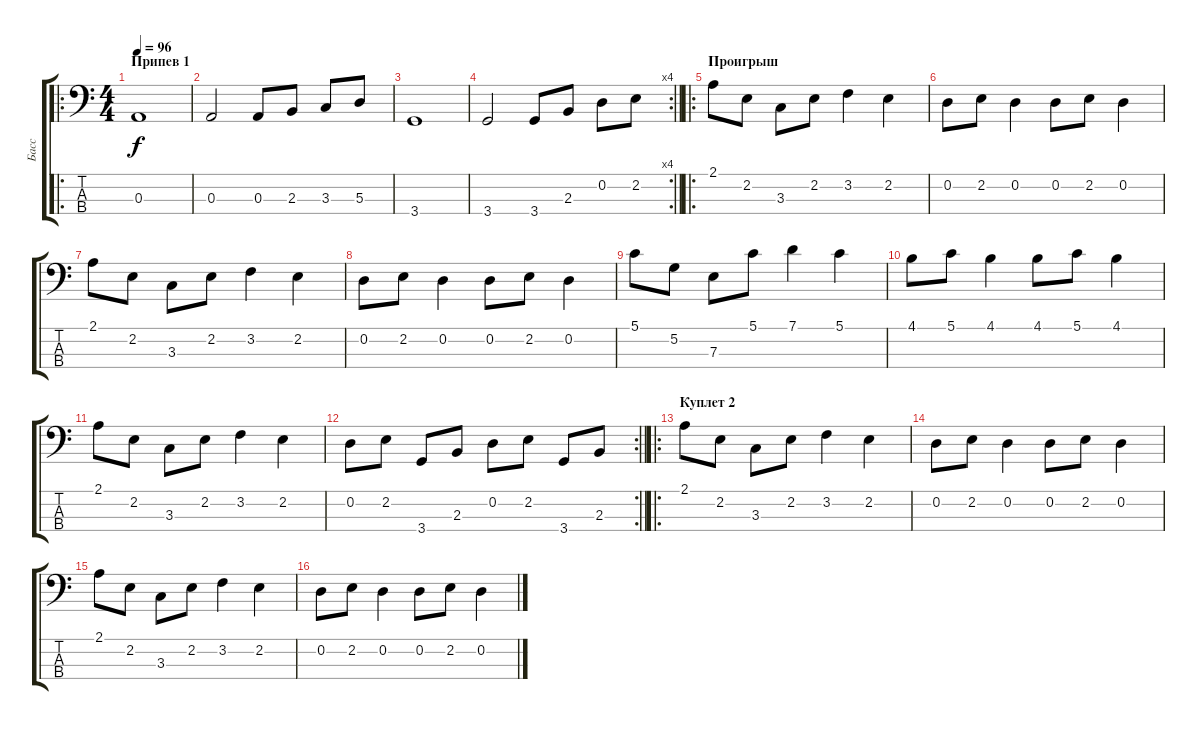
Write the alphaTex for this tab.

\track ("Басс" "Басс") {instrument electricbassfinger}
\staff {score tabs}
\tuning (G2 D2 A1 E1) {hide}
\ro
\ts (4 4)
\section ("" "Припев 1")
\tempo 96
\clef f4
\ks c
0.3.1{dy f} |
0.3.2 0.3.8 2.3.8 3.3.8 5.3.8 |
3.4.1 |
\rc 4
\barLineRight lightlight
3.4.2 3.4.8 2.3.8 0.2.8 2.2.8 |
\ro
\section ("" "Проигрыш")
2.1.8 2.2.8 3.3.8 2.2.8 3.2.4 2.2.4 |
0.2.8 2.2.8 0.2.4 0.2.8 2.2.8 0.2.4 |
2.1.8 2.2.8 3.3.8 2.2.8 3.2.4 2.2.4 |
0.2.8 2.2.8 0.2.4 0.2.8 2.2.8 0.2.4 |
5.1.8 5.2.8 7.3.8 5.1.8 7.1.4 5.1.4 |
4.1.8 5.1.8 4.1.4 4.1.8 5.1.8 4.1.4 |
2.1.8 2.2.8 3.3.8 2.2.8 3.2.4 2.2.4 |
\rc 2
\barLineRight lightlight
0.2.8 2.2.8 3.4.8 2.3.8 0.2.8 2.2.8 3.4.8 2.3.8 |
\ro
\section ("" "Куплет 2")
2.1.8 2.2.8 3.3.8 2.2.8 3.2.4 2.2.4 |
0.2.8 2.2.8 0.2.4 0.2.8 2.2.8 0.2.4 |
2.1.8 2.2.8 3.3.8 2.2.8 3.2.4 2.2.4 |
0.2.8 2.2.8 0.2.4 0.2.8 2.2.8 0.2.4
